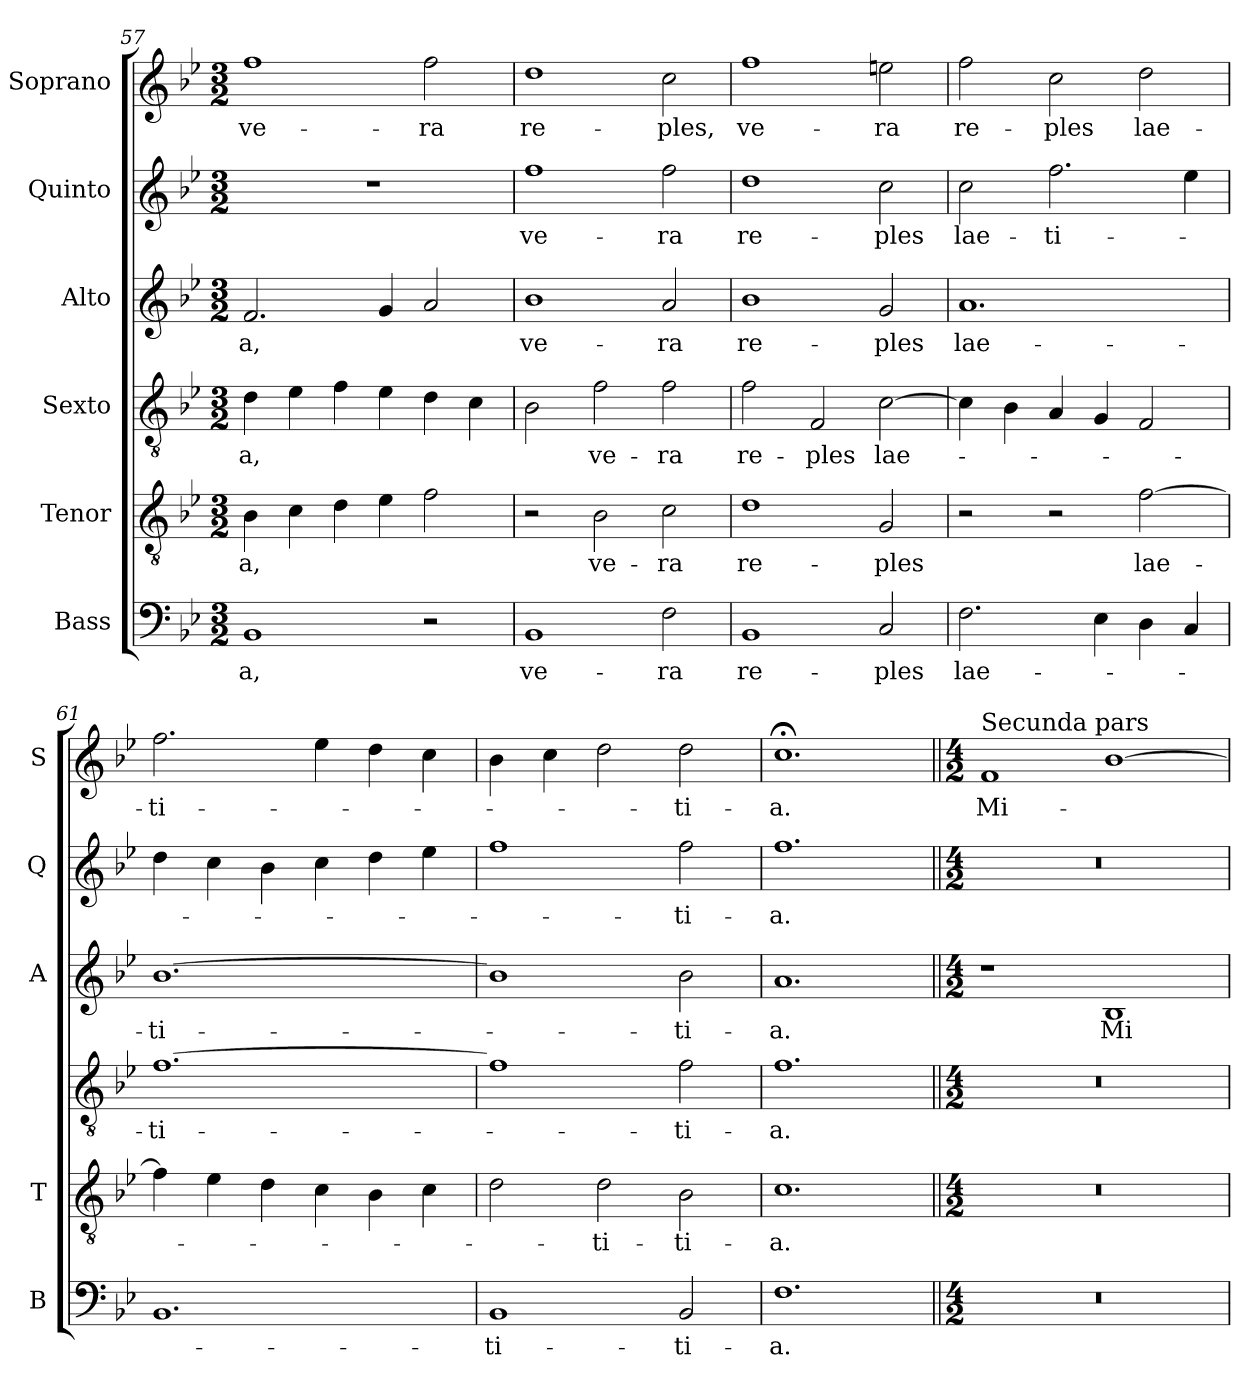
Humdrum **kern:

**kern	**text	**kern	**text	**kern	**text	**kern	**text	**kern	**text	**kern	**text
*part6	*part6	*part5	*part5	*part4	*part4	*part3	*part3	*part2	*part2	*part1	*part1
*staff6	*staff6	*staff5	*staff5	*staff4	*staff4	*staff3	*staff3	*staff2	*staff2	*staff1	*staff1
*I"Bass	*	*I"Tenor	*	*I"Sexto	*	*I"Alto	*	*I"Quinto	*	*I"Soprano	*
*I'B	*	*I'T	*	*	*	*I'A	*	*I'Q	*	*I'S	*
*clefF4	*	*clefGv2	*	*clefGv2	*	*clefG2	*	*clefG2	*	*clefG2	*
*k[b-e-]	*	*k[b-e-]	*	*k[b-e-]	*	*k[b-e-]	*	*k[b-e-]	*	*k[b-e-]	*
*B-:	*	*B-:	*	*B-:	*	*B-:	*	*B-:	*	*B-:	*
*M3/2	*	*M3/2	*	*M3/2	*	*M3/2	*	*M3/2	*	*M3/2	*
=57	=57	=57	=57	=57	=57	=57	=57	=57	=57	=57	=57
!	!LO:LY:b	!	!LO:LY:b	!	!LO:LY:b	!	!LO:LY:b	!	!	!	!LO:LY:b
1BB-	-a,	4B-\	-a,	4d\	-a,	2.f/	-a,	1.r	.	1ff	ve-
.	.	4c\	.	4e-\	.	.	.	.	.	.	.
.	.	4d\	.	4f\	.	.	.	.	.	.	.
.	.	4e-\	.	4e-\	.	4g/	.	.	.	.	.
!	!	!	!	!	!	!	!	!	!	!	!LO:LY:b
2r	.	2f\	.	4d\	.	2a/	.	.	.	2ff\	-ra
.	.	.	.	4c\	.	.	.	.	.	.	.
=58	=58	=58	=58	=58	=58	=58	=58	=58	=58	=58	=58
!	!LO:LY:b	!	!	!	!	!	!LO:LY:b	!	!LO:LY:b	!	!LO:LY:b
1BB-	ve-	2r	.	2B-\	.	1b-	ve-	1ff	ve-	1dd	re-
!	!	!	!LO:LY:b	!	!LO:LY:b	!	!	!	!	!	!
.	.	2B-\	ve-	2f\	ve-	.	.	.	.	.	.
!	!LO:LY:b	!	!LO:LY:b	!	!LO:LY:b	!	!LO:LY:b	!	!LO:LY:b	!	!LO:LY:b
2F\	-ra	2c\	-ra	2f\	-ra	2a/	-ra	2ff\	-ra	2cc\	-ples,
=59	=59	=59	=59	=59	=59	=59	=59	=59	=59	=59	=59
!	!LO:LY:b	!	!LO:LY:b	!	!LO:LY:b	!	!LO:LY:b	!	!LO:LY:b	!	!LO:LY:b
1BB-	re-	1d	re-	2f\	re-	1b-	re-	1dd	re-	1ff	ve-
!	!	!	!	!	!LO:LY:b	!	!	!	!	!	!
.	.	.	.	2F/	-ples	.	.	.	.	.	.
!	!LO:LY:b	!	!LO:LY:b	!	!LO:LY:b	!	!LO:LY:b	!	!LO:LY:b	!	!LO:LY:b
2C/	-ples	2G/	-ples	[2c\	lae-	2g/	-ples	2cc\	-ples	2een\	-ra
=60	=60	=60	=60	=60	=60	=60	=60	=60	=60	=60	=60
!	!LO:LY:b	!	!	!	!	!	!LO:LY:b	!	!LO:LY:b	!	!LO:LY:b
2.F\	lae-	2r	.	4c\]	.	1.a	lae-	2cc\	lae-	2ff\	re-
.	.	.	.	4B-\	.	.	.	.	.	.	.
!	!	!	!	!	!	!	!	!	!LO:LY:b	!	!LO:LY:b
.	.	2r	.	4A/	.	.	.	2.ff\	-ti-	2cc\	-ples
4E-\	.	.	.	4G/	.	.	.	.	.	.	.
!	!	!	!LO:LY:b	!	!	!	!	!	!	!	!LO:LY:b
4D\	.	[2f\	lae-	2F/	.	.	.	.	.	2dd\	lae-
4C/	.	.	.	.	.	.	.	4ee-\	.	.	.
!!LO:LB:g=z
=61	=61	=61	=61	=61	=61	=61	=61	=61	=61	=61	=61
!	!	!	!	!	!LO:LY:b	!	!LO:LY:b	!	!	!	!LO:LY:b
1.BB-	.	4f\]	.	[1.f	-ti-	[1.b-	-ti-	4dd\	.	2.ff\	-ti-
.	.	4e-\	.	.	.	.	.	4cc\	.	.	.
.	.	4d\	.	.	.	.	.	4b-\	.	.	.
.	.	4c\	.	.	.	.	.	4cc\	.	4ee-\	.
.	.	4B-\	.	.	.	.	.	4dd\	.	4dd\	.
.	.	4c\	.	.	.	.	.	4ee-\	.	4cc\	.
=62	=62	=62	=62	=62	=62	=62	=62	=62	=62	=62	=62
!	!LO:LY:b	!	!	!	!	!	!	!	!	!	!
1BB-	-ti-	2d\	.	1f]	.	1b-]	.	1ff	.	4b-\	.
.	.	.	.	.	.	.	.	.	.	4cc\	.
!	!	!	!LO:LY:b	!	!	!	!	!	!	!	!
.	.	2d\	-ti-	.	.	.	.	.	.	2dd\	.
!	!LO:LY:b	!	!LO:LY:b	!	!LO:LY:b	!	!LO:LY:b	!	!LO:LY:b	!	!LO:LY:b
2BB-/	-ti-	2B-\	-ti-	2f\	-ti-	2b-\	-ti-	2ff\	-ti-	2dd\	-ti-
=63	=63	=63	=63	=63	=63	=63	=63	=63	=63	=63	=63
!	!LO:LY:b	!	!LO:LY:b	!	!LO:LY:b	!	!LO:LY:b	!	!LO:LY:b	!	!LO:LY:b
1.F	-a.	1.c	-a.	1.f	-a.	1.a	-a.	1.ff	-a.	1.cc;<	-a.
=64||	=64||	=64||	=64||	=64||	=64||	=64||	=64||	=64||	=64||	=64||	=64||
*M4/2	*	*M4/2	*	*M4/2	*	*M4/2	*	*M4/2	*	*M4/2	*
!	!	!	!	!	!	!	!	!	!	!LO:TX:a:t=Secunda pars	!
!	!	!	!	!	!	!	!	!	!	!	!LO:LY:b
0r	.	0r	.	0r	.	1r	.	0r	.	1f	Mi-
!	!	!	!	!	!	!	!LO:LY:b	!	!	!	!
.	.	.	.	.	.	1B-	Mi-	.	.	[1b-	.
=	=	=	=	=	=	=	=	=	=	=	=
*-	*-	*-	*-	*-	*-	*-	*-	*-	*-	*-	*-
